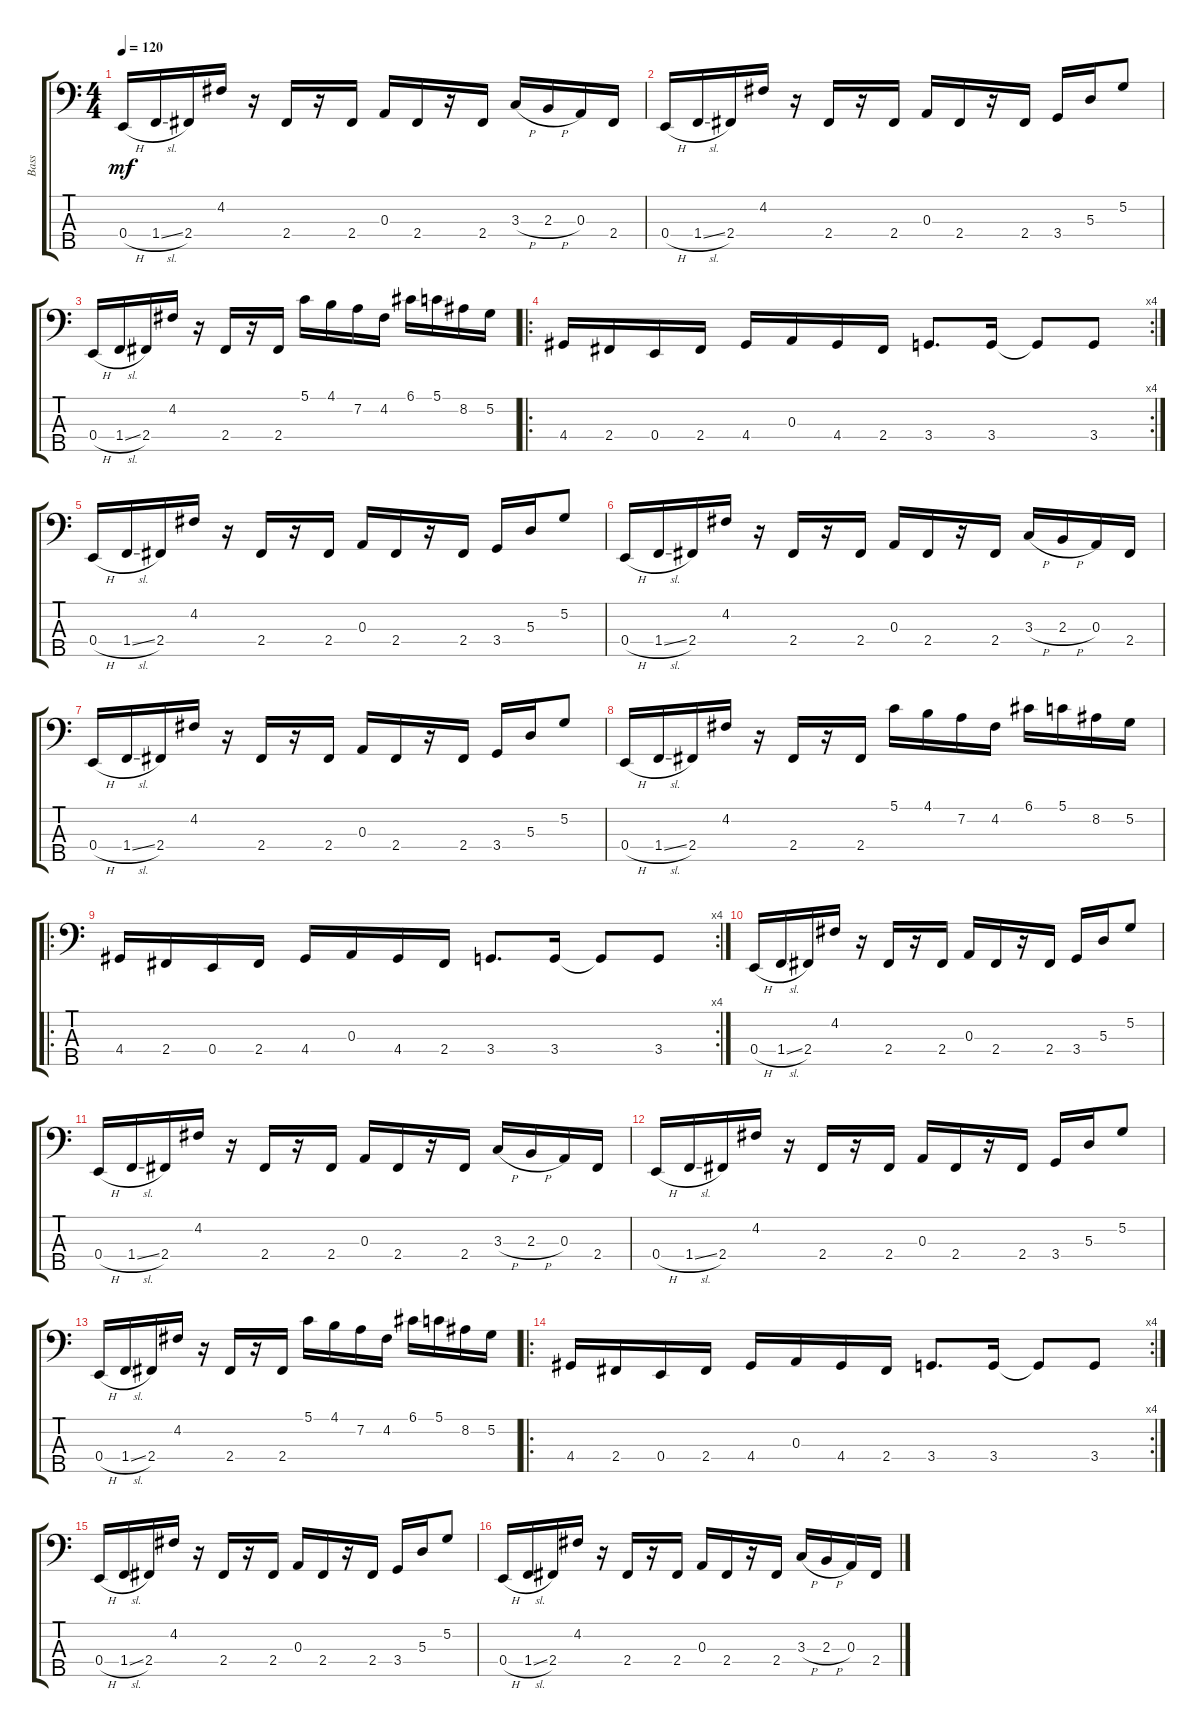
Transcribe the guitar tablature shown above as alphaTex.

\track ("Bass" "Bass") {instrument electricbassfinger}
\staff {score tabs}
\tuning (G2 D2 A1 E1 B0) {hide}
\ts (4 4)
\tempo 120
\clef f4
\ks c
0.4{h}.16{dy mf} 1.4{sl}.16 2.4.16 4.2.16 r.16 2.4.16 r.16 2.4.16 0.3.16 2.4.16 r.16 2.4.16 3.3{h}.16 2.3{h}.16 0.3.16 2.4.16 |
0.4{h}.16 1.4{sl}.16 2.4.16 4.2.16 r.16 2.4.16 r.16 2.4.16 0.3.16 2.4.16 r.16 2.4.16 3.4.16 5.3.16 5.2.8 |
0.4{h}.16 1.4{sl}.16 2.4.16 4.2.16 r.16 2.4.16 r.16 2.4.16 5.1.16 4.1.16 7.2.16 4.2.16 6.1.16 5.1.16 8.2.16 5.2.16 |
\ro
\rc 4
4.4.16 2.4.16 0.4.16 2.4.16 4.4.16 0.3.16 4.4.16 2.4.16 3.4.8{d} 3.4.16 3.4{t}.8 3.4.8 |
0.4{h}.16 1.4{sl}.16 2.4.16 4.2.16 r.16 2.4.16 r.16 2.4.16 0.3.16 2.4.16 r.16 2.4.16 3.4.16 5.3.16 5.2.8 |
0.4{h}.16 1.4{sl}.16 2.4.16 4.2.16 r.16 2.4.16 r.16 2.4.16 0.3.16 2.4.16 r.16 2.4.16 3.3{h}.16 2.3{h}.16 0.3.16 2.4.16 |
0.4{h}.16 1.4{sl}.16 2.4.16 4.2.16 r.16 2.4.16 r.16 2.4.16 0.3.16 2.4.16 r.16 2.4.16 3.4.16 5.3.16 5.2.8 |
0.4{h}.16 1.4{sl}.16 2.4.16 4.2.16 r.16 2.4.16 r.16 2.4.16 5.1.16 4.1.16 7.2.16 4.2.16 6.1.16 5.1.16 8.2.16 5.2.16 |
\ro
\rc 4
4.4.16 2.4.16 0.4.16 2.4.16 4.4.16 0.3.16 4.4.16 2.4.16 3.4.8{d} 3.4.16 3.4{t}.8 3.4.8 |
0.4{h}.16 1.4{sl}.16 2.4.16 4.2.16 r.16 2.4.16 r.16 2.4.16 0.3.16 2.4.16 r.16 2.4.16 3.4.16 5.3.16 5.2.8 |
0.4{h}.16 1.4{sl}.16 2.4.16 4.2.16 r.16 2.4.16 r.16 2.4.16 0.3.16 2.4.16 r.16 2.4.16 3.3{h}.16 2.3{h}.16 0.3.16 2.4.16 |
0.4{h}.16 1.4{sl}.16 2.4.16 4.2.16 r.16 2.4.16 r.16 2.4.16 0.3.16 2.4.16 r.16 2.4.16 3.4.16 5.3.16 5.2.8 |
0.4{h}.16 1.4{sl}.16 2.4.16 4.2.16 r.16 2.4.16 r.16 2.4.16 5.1.16 4.1.16 7.2.16 4.2.16 6.1.16 5.1.16 8.2.16 5.2.16 |
\ro
\rc 4
4.4.16 2.4.16 0.4.16 2.4.16 4.4.16 0.3.16 4.4.16 2.4.16 3.4.8{d} 3.4.16 3.4{t}.8 3.4.8 |
0.4{h}.16 1.4{sl}.16 2.4.16 4.2.16 r.16 2.4.16 r.16 2.4.16 0.3.16 2.4.16 r.16 2.4.16 3.4.16 5.3.16 5.2.8 |
0.4{h}.16 1.4{sl}.16 2.4.16 4.2.16 r.16 2.4.16 r.16 2.4.16 0.3.16 2.4.16 r.16 2.4.16 3.3{h}.16 2.3{h}.16 0.3.16 2.4.16
